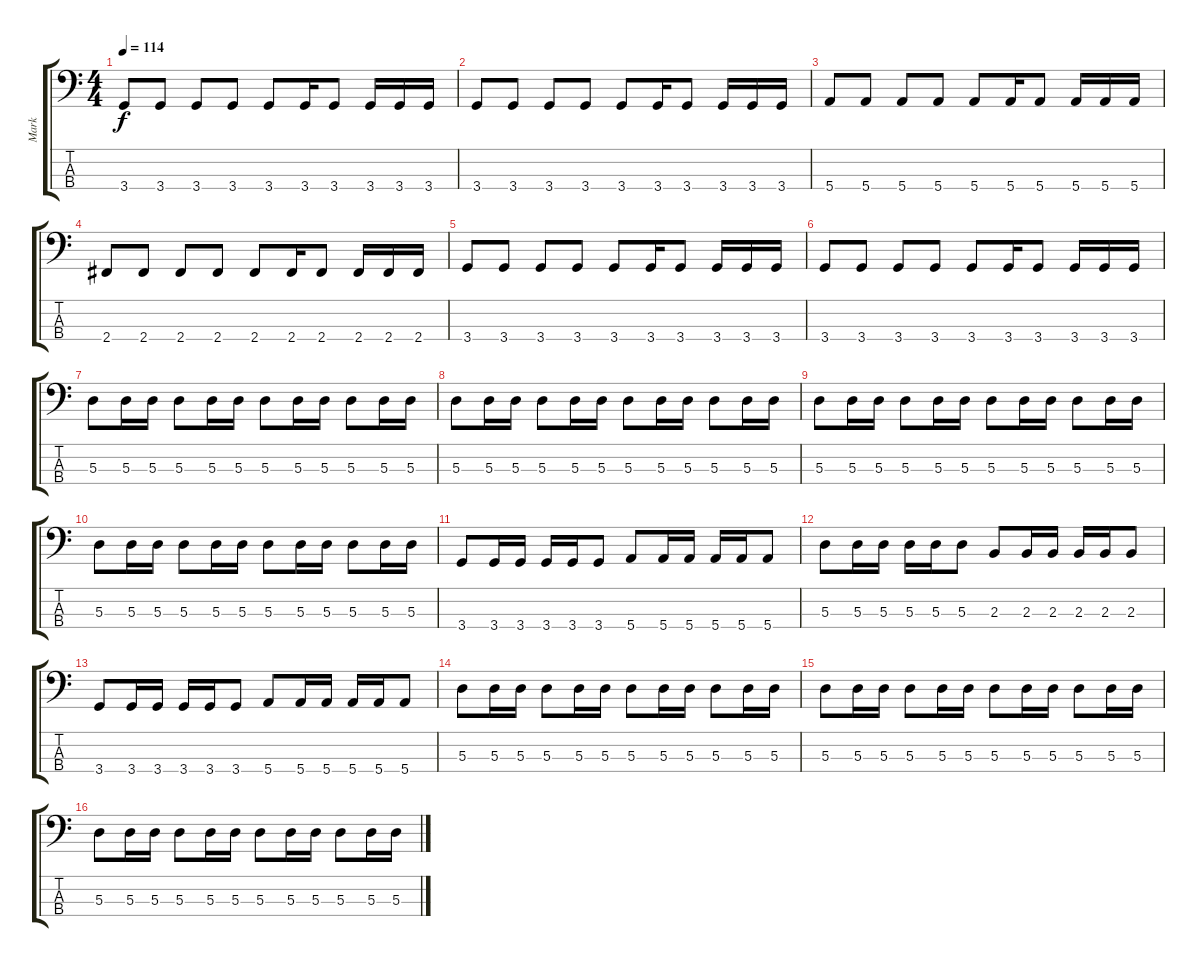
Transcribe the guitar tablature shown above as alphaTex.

\track ("Mark" "Mark") {instrument electricbassfinger}
\staff {score tabs}
\tuning (G2 D2 A1 E1) {hide}
\ts (4 4)
\tempo 114
\clef f4
\ks c
3.4.8{dy f} 3.4.8 3.4.8 3.4.8 3.4.8 3.4.16 3.4.8 3.4.16 3.4.16 3.4.16 |
3.4.8 3.4.8 3.4.8 3.4.8 3.4.8 3.4.16 3.4.8 3.4.16 3.4.16 3.4.16 |
5.4.8 5.4.8 5.4.8 5.4.8 5.4.8 5.4.16 5.4.8 5.4.16 5.4.16 5.4.16 |
2.4.8 2.4.8 2.4.8 2.4.8 2.4.8 2.4.16 2.4.8 2.4.16 2.4.16 2.4.16 |
3.4.8 3.4.8 3.4.8 3.4.8 3.4.8 3.4.16 3.4.8 3.4.16 3.4.16 3.4.16 |
3.4.8 3.4.8 3.4.8 3.4.8 3.4.8 3.4.16 3.4.8 3.4.16 3.4.16 3.4.16 |
5.3.8 5.3.16 5.3.16 5.3.8 5.3.16 5.3.16 5.3.8 5.3.16 5.3.16 5.3.8 5.3.16 5.3.16 |
5.3.8 5.3.16 5.3.16 5.3.8 5.3.16 5.3.16 5.3.8 5.3.16 5.3.16 5.3.8 5.3.16 5.3.16 |
5.3.8 5.3.16 5.3.16 5.3.8 5.3.16 5.3.16 5.3.8 5.3.16 5.3.16 5.3.8 5.3.16 5.3.16 |
5.3.8 5.3.16 5.3.16 5.3.8 5.3.16 5.3.16 5.3.8 5.3.16 5.3.16 5.3.8 5.3.16 5.3.16 |
3.4.8 3.4.16 3.4.16 3.4.16 3.4.16 3.4.8 5.4.8 5.4.16 5.4.16 5.4.16 5.4.16 5.4.8 |
5.3.8 5.3.16 5.3.16 5.3.16 5.3.16 5.3.8 2.3.8 2.3.16 2.3.16 2.3.16 2.3.16 2.3.8 |
3.4.8 3.4.16 3.4.16 3.4.16 3.4.16 3.4.8 5.4.8 5.4.16 5.4.16 5.4.16 5.4.16 5.4.8 |
5.3.8 5.3.16 5.3.16 5.3.8 5.3.16 5.3.16 5.3.8 5.3.16 5.3.16 5.3.8 5.3.16 5.3.16 |
5.3.8 5.3.16 5.3.16 5.3.8 5.3.16 5.3.16 5.3.8 5.3.16 5.3.16 5.3.8 5.3.16 5.3.16 |
5.3.8 5.3.16 5.3.16 5.3.8 5.3.16 5.3.16 5.3.8 5.3.16 5.3.16 5.3.8 5.3.16 5.3.16
